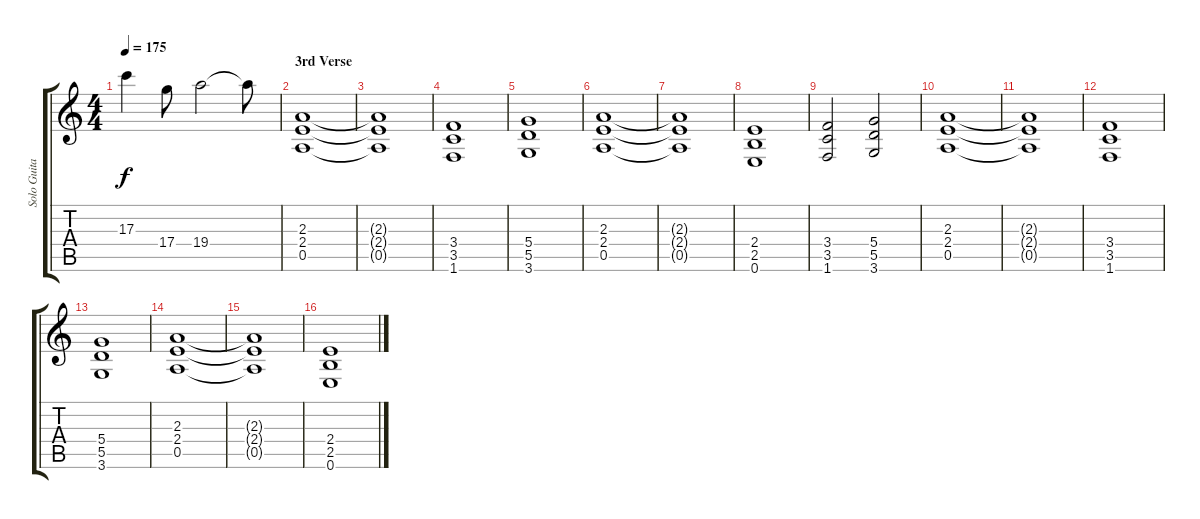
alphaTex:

\track ("Solo Guitar" "Solo Guita") {instrument distortionguitar}
\staff {score tabs}
\tuning (E4 B3 G3 D3 A2 E2) {hide}
\ts (4 4)
\tempo 175
\clef g2
\ks c
17.3.4{dy f} 17.4.8 19.4.2 19.4{t}.8 |
\section ("" "3rd Verse")
(2.3 2.4 0.5).1 |
(2.3{t} 2.4{t} 0.5{t}).1 |
(3.4 3.5 1.6).1 |
(5.4 5.5 3.6).1 |
(2.3 2.4 0.5).1 |
(2.3{t} 2.4{t} 0.5{t}).1 |
(2.4 2.5 0.6).1 |
(3.4 3.5 1.6).2 (5.4 5.5 3.6).2 |
(2.3 2.4 0.5).1 |
(2.3{t} 2.4{t} 0.5{t}).1 |
(3.4 3.5 1.6).1 |
(5.4 5.5 3.6).1 |
(2.3 2.4 0.5).1 |
(2.3{t} 2.4{t} 0.5{t}).1 |
(2.4 2.5 0.6).1
